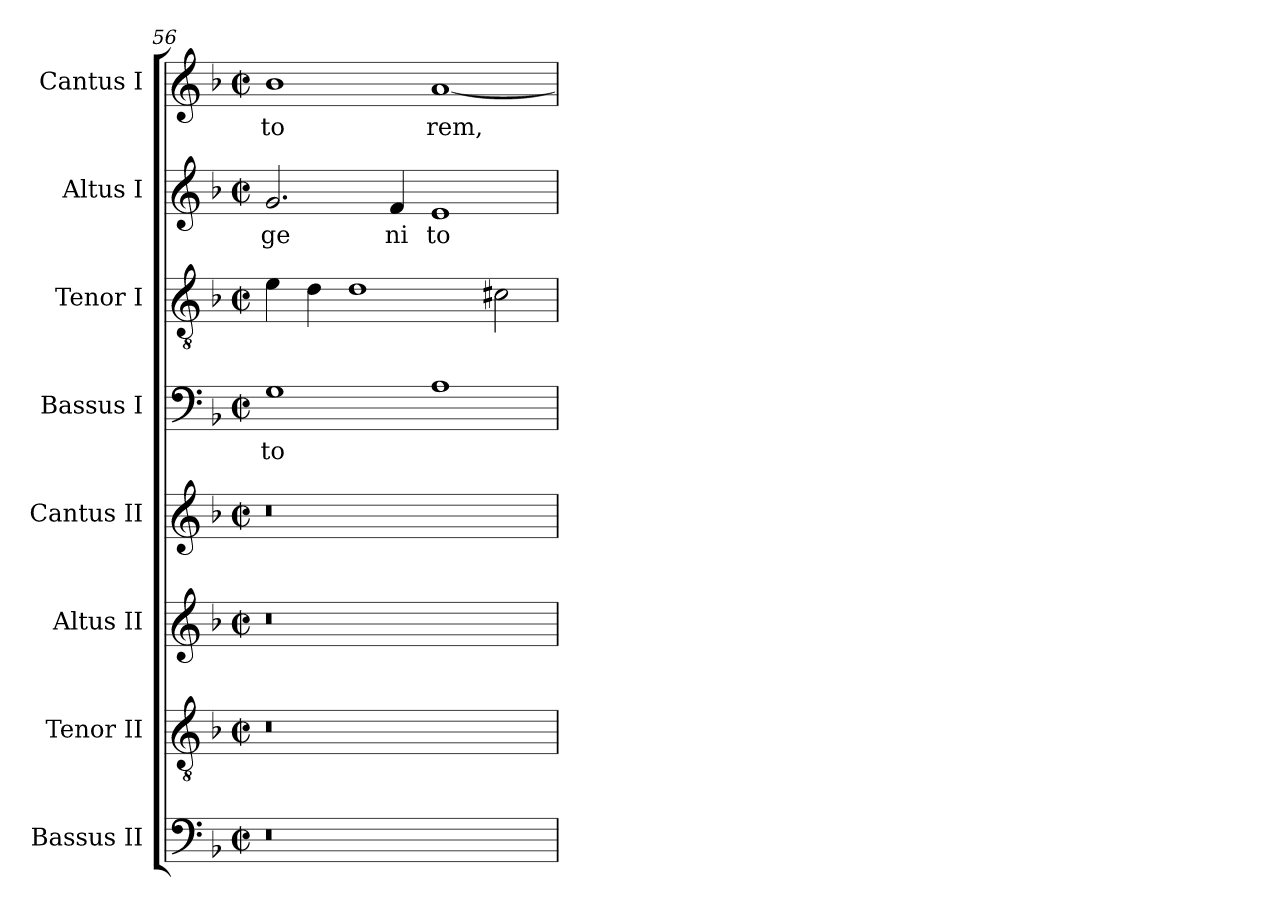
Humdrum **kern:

**kern	**kern	**kern	**kern	**kern	**text	**kern	**kern	**text	**kern	**text
*part8	*part7	*part6	*part5	*part4	*part4	*part3	*part2	*part2	*part1	*part1
*staff8	*staff7	*staff6	*staff5	*staff4	*staff4	*staff3	*staff2	*staff2	*staff1	*staff1
*I"Bassus II	*I"Tenor II	*I"Altus II	*I"Cantus II	*I"Bassus I	*	*I"Tenor I	*I"Altus I	*	*I"Cantus I	*
*clefF4	*clefGv2	*clefG2	*clefG2	*clefF4	*	*clefGv2	*clefG2	*	*clefG2	*
*k[b-]	*k[b-]	*k[b-]	*k[b-]	*k[b-]	*	*k[b-]	*k[b-]	*	*k[b-]	*
*F:	*F:	*F:	*F:	*F:	*	*F:	*F:	*	*F:	*
*M2/2	*M2/2	*M2/2	*M2/2	*M2/2	*	*M2/2	*M2/2	*	*M2/2	*
*met(c|)	*met(c|)	*met(c|)	*met(c|)	*met(c|)	*	*met(c|)	*met(c|)	*	*met(c|)	*
=56	=56	=56	=56	=56	=56	=56	=56	=56	=56	=56
!	!	!	!	!	!LO:LY:b:cj	!	!	!LO:LY:b:cj	!	!LO:LY:b:cj
0r	0r	0r	0r	1G	to	4e\	2.g/	ge	1b-	to
.	.	.	.	.	.	4d\	.	.	.	.
.	.	.	.	.	.	1d	.	.	.	.
!	!	!	!	!	!	!	!	!LO:LY:b:cj	!	!
.	.	.	.	.	.	.	4f/	ni	.	.
!	!	!	!	!	!	!	!	!LO:LY:b:cj	!	!LO:LY:b
.	.	.	.	1A	.	.	1e	to	[>1a	rem,
.	.	.	.	.	.	2c#\	.	.	.	.
=	=	=	=	=	=	=	=	=	=	=
*-	*-	*-	*-	*-	*-	*-	*-	*-	*-	*-
